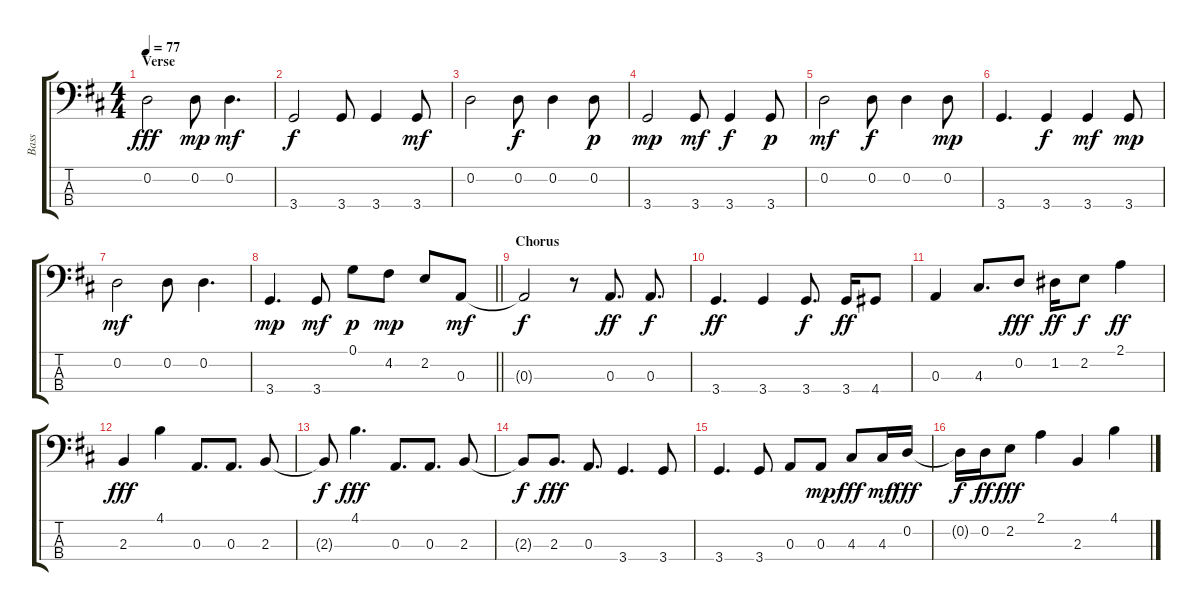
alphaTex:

\track ("Bass" "Bass") {instrument electricbassfinger}
\staff {score tabs}
\tuning (G2 D2 A1 E1) {hide}
\ts (4 4)
\section ("" "Verse")
\tempo 77
\clef f4
\ks d
0.2.2{dy fff} 0.2.8{dy mp} 0.2.4{d dy mf} |
3.4.2{dy f} 3.4.8 3.4.4 3.4.8{dy mf} |
0.2.2 0.2.8{dy f} 0.2.4 0.2.8{dy p} |
3.4.2{dy mp} 3.4.8{dy mf} 3.4.4{dy f} 3.4.8{dy p} |
0.2.2{dy mf} 0.2.8{dy f} 0.2.4 0.2.8{dy mp} |
3.4.4{d} 3.4.4{dy f} 3.4.4{dy mf} 3.4.8{dy mp} |
0.2.2{dy mf} 0.2.8 0.2.4{d} |
\barLineRight lightlight
3.4.4{d dy mp} 3.4.8{dy mf} 0.1.8{dy p} 4.2.8{dy mp} 2.2.8 0.3.8{dy mf} |
\section ("" "Chorus")
0.3{t}.2{dy f} r.8 0.3.8{d dy ff} 0.3.8{d dy f} |
3.4.4{d dy ff} 3.4.4 3.4.8{d dy f} 3.4.16{dy ff} 4.4.8 |
0.3.4 4.3.8{d} 0.2.8{dy fff} 1.2.16{dy ff} 2.2.8{dy f} 2.1.4{dy ff} |
2.3.4{dy fff} 4.1.4 0.3.8{d} 0.3.8{d} 2.3.8 |
2.3{t}.8{dy f} 4.1.4{d dy fff} 0.3.8{d} 0.3.8{d} 2.3.8 |
2.3{t}.8{dy f} 2.3.8{d dy fff} 0.3.8{d} 3.4.4{d} 3.4.8 |
3.4.4{d} 3.4.8 0.3.8 0.3.8{dy mp} 4.3.8{dy fff} 4.3.16{dy mf} 0.2.16{dy fff} |
0.2{t}.16{dy f} 0.2.16{dy ff} 2.2.8{dy fff} 2.1.4 2.3.4 4.1.4
